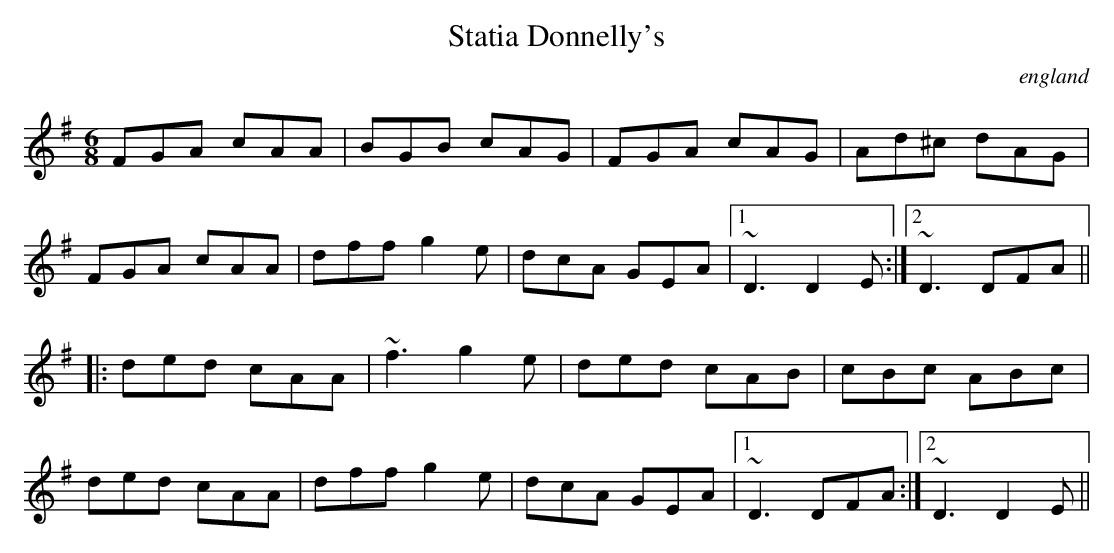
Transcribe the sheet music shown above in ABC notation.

X:1
T:Statia Donnelly's
O:england
M:6/8
L:1/8
K:Dmix
FGA cAA|BGB cAG|FGA cAG|Ad^c dAG|
FGA cAA|dff g2e|dcA GEA|1 ~D3 D2E:|2 ~D3 DFA||
|:ded cAA|~f3 g2e|ded cAB|cBc ABc|
ded cAA|dff g2e|dcA GEA|1 ~D3 DFA:|2 ~D3 D2E||
